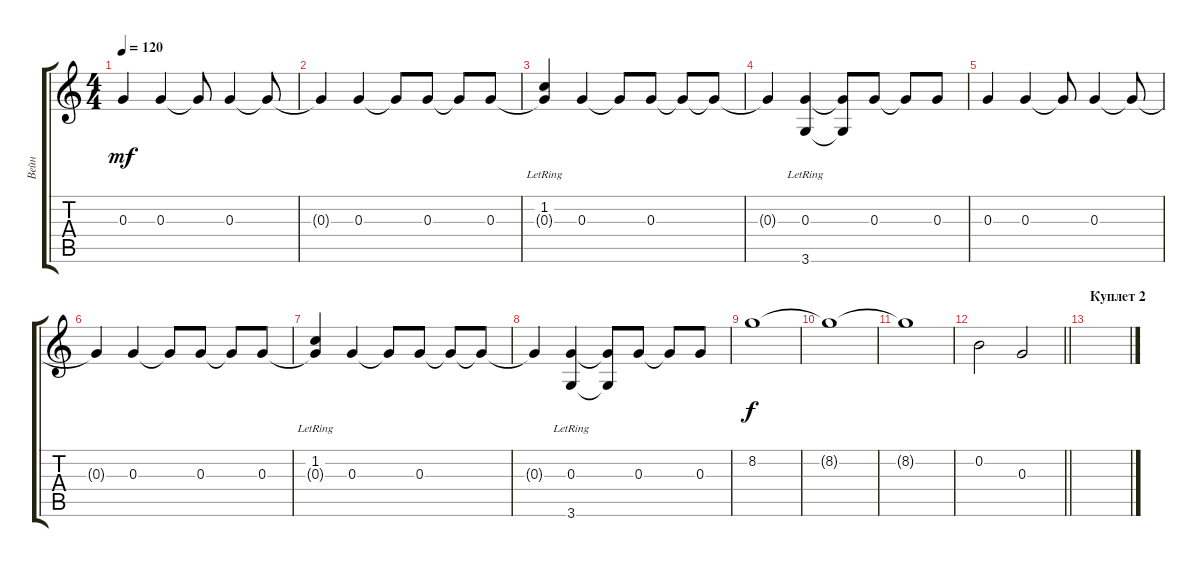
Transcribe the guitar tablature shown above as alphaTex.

\track ("Вейн" "Вейн") {instrument overdrivenguitar}
\staff {score tabs}
\tuning (E4 B3 G3 D3 A2 E2) {hide}
\ts (4 4)
\tempo 120
\clef g2
\ks c
0.3.4{dy mf} 0.3.4 0.3{t}.8 0.3.4 0.3{t}.8 |
0.3{t}.4 0.3.4 0.3{t}.8 0.3.8 0.3{t}.8 0.3.8 |
(1.2{lr} 0.3{t}).4 0.3.4 0.3{t}.8 0.3.8 0.3{t}.8 0.3{t}.8 |
0.3{t}.4 (0.3 3.6{lr}).4 (0.3{t} 3.6{t}).8 0.3.8 0.3{t}.8 0.3.8 |
0.3.4 0.3.4 0.3{t}.8 0.3.4 0.3{t}.8 |
0.3{t}.4 0.3.4 0.3{t}.8 0.3.8 0.3{t}.8 0.3.8 |
(1.2{lr} 0.3{t}).4 0.3.4 0.3{t}.8 0.3.8 0.3{t}.8 0.3{t}.8 |
0.3{t}.4 (0.3 3.6{lr}).4 (0.3{t} 3.6{t}).8 0.3.8 0.3{t}.8 0.3.8 |
8.2.1{dy f} |
8.2{t}.1 |
8.2{t}.1 |
\barLineRight lightlight
0.2.2 0.3.2 |
\section ("" "Куплет 2")
